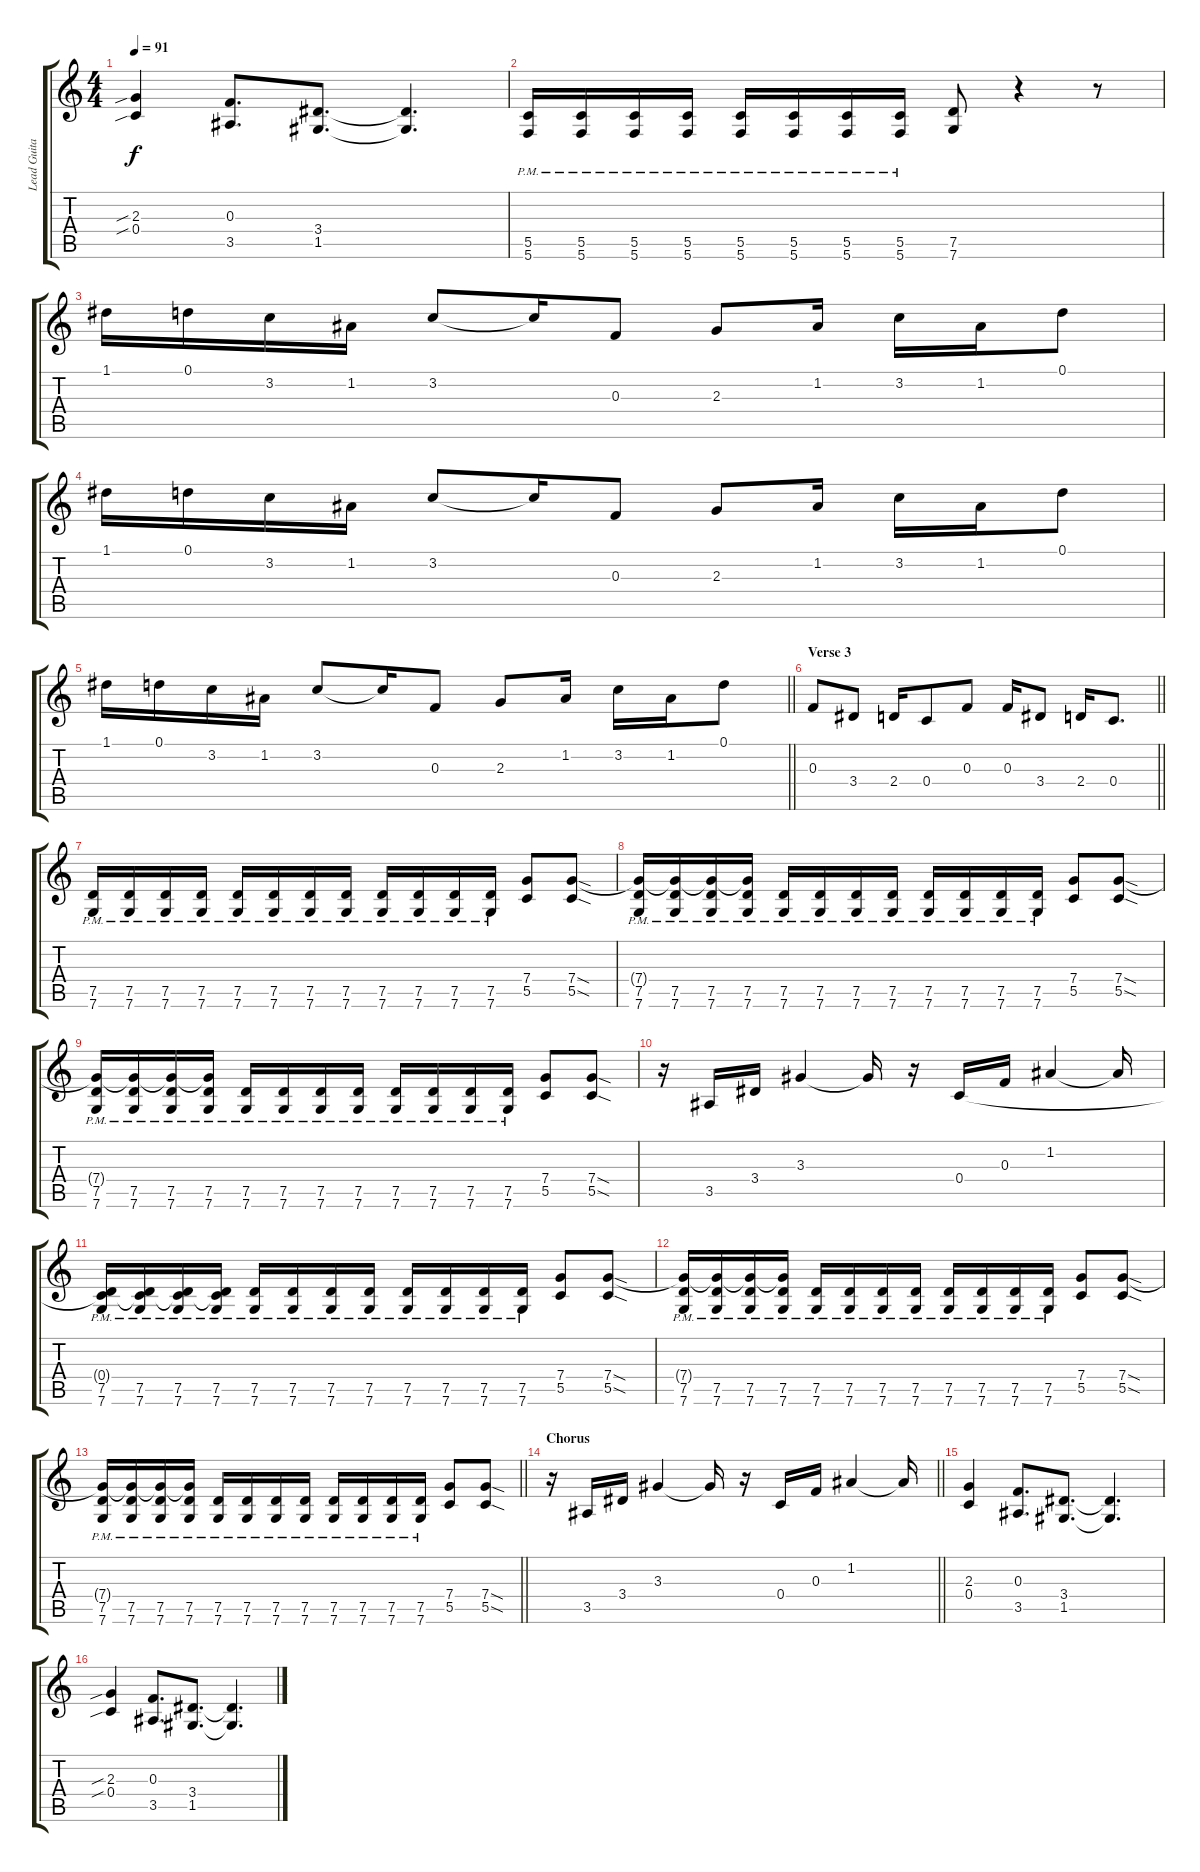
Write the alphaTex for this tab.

\track ("Lead Guitar" "Lead Guita") {instrument distortionguitar}
\staff {score tabs}
\tuning (D4 A3 F3 C3 G2 C2) {hide}
\ts (4 4)
\tempo 91
\clef g2
\ks c
(2.3{sib} 0.4{sib}).4{dy f} (0.3 3.5).8{d} (3.4 1.5).8{d} (3.4{t} 1.5{t}).4{d} |
(5.5{pm} 5.6{pm}).16 (5.5{pm} 5.6{pm}).16 (5.5{pm} 5.6{pm}).16 (5.5{pm} 5.6{pm}).16 (5.5{pm} 5.6{pm}).16 (5.5{pm} 5.6{pm}).16 (5.5{pm} 5.6{pm}).16 (5.5{pm} 5.6{pm}).16 (7.5 7.6).8 r.4 r.8 |
1.1.16 0.1.16 3.2.16 1.2.16 3.2.8 3.2{t}.16 0.3.8 2.3.8 1.2.16 3.2.16 1.2.16 0.1.8 |
1.1.16 0.1.16 3.2.16 1.2.16 3.2.8 3.2{t}.16 0.3.8 2.3.8 1.2.16 3.2.16 1.2.16 0.1.8 |
\barLineRight lightlight
1.1.16 0.1.16 3.2.16 1.2.16 3.2.8 3.2{t}.16 0.3.8 2.3.8 1.2.16 3.2.16 1.2.16 0.1.8 |
\section ("" "Verse 3")
\barLineRight lightlight
0.3.8 3.4.8 2.4.16 0.4.8 0.3.8 0.3.16 3.4.8 2.4.16 0.4.8{d} |
(7.5{pm} 7.6{pm}).16 (7.5{pm} 7.6{pm}).16 (7.5{pm} 7.6{pm}).16 (7.5{pm} 7.6{pm}).16 (7.5{pm} 7.6{pm}).16 (7.5{pm} 7.6{pm}).16 (7.5{pm} 7.6{pm}).16 (7.5{pm} 7.6{pm}).16 (7.5{pm} 7.6{pm}).16 (7.5{pm} 7.6{pm}).16 (7.5{pm} 7.6{pm}).16 (7.5{pm} 7.6).16 (7.4 5.5).8 (7.4{sod} 5.5{sod}).8 |
(7.4{t} 7.5{pm} 7.6{pm}).16 (7.4{t} 7.5{pm} 7.6{pm}).16 (7.4{t} 7.5{pm} 7.6{pm}).16 (7.4{t} 7.5{pm} 7.6{pm}).16 (7.5{pm} 7.6{pm}).16 (7.5{pm} 7.6{pm}).16 (7.5{pm} 7.6{pm}).16 (7.5{pm} 7.6{pm}).16 (7.5{pm} 7.6{pm}).16 (7.5{pm} 7.6{pm}).16 (7.5{pm} 7.6{pm}).16 (7.5{pm} 7.6).16 (7.4 5.5).8 (7.4{sod} 5.5{sod}).8 |
(7.4{t} 7.5{pm} 7.6{pm}).16 (7.4{t} 7.5{pm} 7.6{pm}).16 (7.4{t} 7.5{pm} 7.6{pm}).16 (7.4{t} 7.5{pm} 7.6{pm}).16 (7.5{pm} 7.6{pm}).16 (7.5{pm} 7.6{pm}).16 (7.5{pm} 7.6{pm}).16 (7.5{pm} 7.6{pm}).16 (7.5{pm} 7.6{pm}).16 (7.5{pm} 7.6{pm}).16 (7.5{pm} 7.6{pm}).16 (7.5{pm} 7.6).16 (7.4 5.5).8 (7.4{sod} 5.5{sod}).8 |
r.16{volume 10} 3.5.16 3.4.16 3.3.4 3.3{t}.16 r.16 0.4.16 0.3.16 1.2.4 1.2{t}.16 |
(0.4{t} 7.5{pm} 7.6{pm}).16 (0.4{t} 7.5{pm} 7.6{pm}).16 (0.4{t} 7.5{pm} 7.6{pm}).16 (0.4{t} 7.5{pm} 7.6{pm}).16 (7.5{pm} 7.6{pm}).16 (7.5{pm} 7.6{pm}).16 (7.5{pm} 7.6{pm}).16 (7.5{pm} 7.6{pm}).16 (7.5{pm} 7.6{pm}).16 (7.5{pm} 7.6{pm}).16 (7.5{pm} 7.6{pm}).16 (7.5{pm} 7.6).16 (7.4 5.5).8 (7.4{sod} 5.5{sod}).8 |
(7.4{t} 7.5{pm} 7.6{pm}).16 (7.4{t} 7.5{pm} 7.6{pm}).16 (7.4{t} 7.5{pm} 7.6{pm}).16 (7.4{t} 7.5{pm} 7.6{pm}).16 (7.5{pm} 7.6{pm}).16 (7.5{pm} 7.6{pm}).16 (7.5{pm} 7.6{pm}).16 (7.5{pm} 7.6{pm}).16 (7.5{pm} 7.6{pm}).16 (7.5{pm} 7.6{pm}).16 (7.5{pm} 7.6{pm}).16 (7.5{pm} 7.6).16 (7.4 5.5).8 (7.4{sod} 5.5{sod}).8 |
\barLineRight lightlight
(7.4{t} 7.5{pm} 7.6{pm}).16 (7.4{t} 7.5{pm} 7.6{pm}).16 (7.4{t} 7.5{pm} 7.6{pm}).16 (7.4{t} 7.5{pm} 7.6{pm}).16 (7.5{pm} 7.6{pm}).16 (7.5{pm} 7.6{pm}).16 (7.5{pm} 7.6{pm}).16 (7.5{pm} 7.6{pm}).16 (7.5{pm} 7.6{pm}).16 (7.5{pm} 7.6{pm}).16 (7.5{pm} 7.6{pm}).16 (7.5{pm} 7.6).16 (7.4 5.5).8 (7.4{sod} 5.5{sod}).8 |
\section ("" "Chorus")
\barLineRight lightlight
r.16{volume 10} 3.5.16 3.4.16 3.3.4 3.3{t}.16 r.16 0.4.16 0.3.16 1.2.4 1.2{t}.16 |
(2.3 0.4).4{volume 15} (0.3 3.5).8{d} (3.4 1.5).8{d} (3.4{t} 1.5{t}).4{d} |
(2.3{sib} 0.4{sib}).4 (0.3 3.5).8{d} (3.4 1.5).8{d} (3.4{t} 1.5{t}).4{d}
